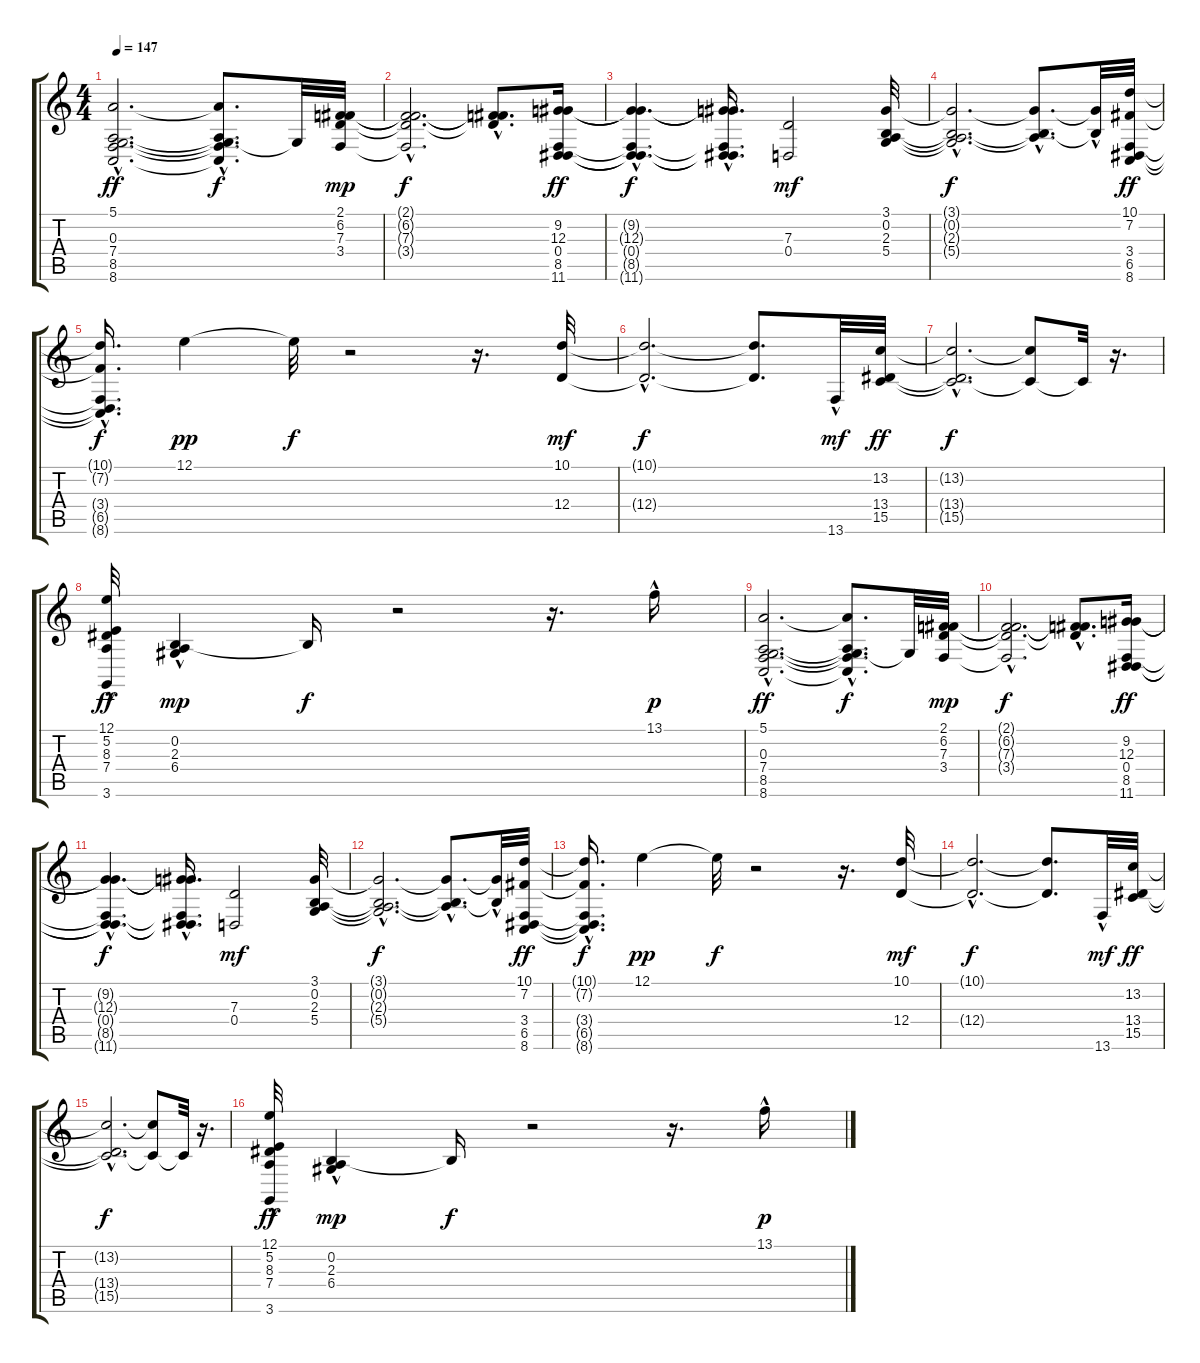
\track "" {instrument stringensemble2}
\staff {score tabs}
\tuning (E4 B3 G3 D3 A2 E2) {hide}
\ts (4 4)
\tempo 147
\clef g2
\ks c
(5.1{hac} 0.3{hac} 7.4{hac} 8.5{hac} 8.6{hac}).2{d dy ff} (5.1{hac t} 0.3{hac t} 7.4{hac t} 8.5{hac t} 8.6{hac t}).8{d dy f} 0.3{t}.32 (2.1 6.2 7.3 3.4).32{dy mp} |
(2.1{hac t} 6.2{hac t} 7.3{hac t} 3.4{t}).2{d dy f} (2.1{hac t} 6.2{hac t} 7.3{hac t}).8{d} (9.2 12.3 0.4 8.5 11.6).16{dy ff} |
(9.2{hac t} 12.3{hac t} 0.4{hac t} 8.5{hac t} 11.6{hac t}).4{d dy f} (9.2{t} 12.3{hac t} 0.4{t} 8.5{t} 11.6{t}).16{d} (7.3 0.4).2{dy mf} (3.1 0.2 2.3 5.4).32 |
(3.1{hac t} 0.2{hac t} 2.3{hac t} 5.4{hac t}).2{d dy f} (3.1{hac t} 0.2{hac t} 2.3{hac t}).8{d} (3.1{hac t} 0.2{hac t}).32 (10.1 7.2 3.4 6.5 8.6).32{dy ff} |
(10.1{t} 7.2{hac t} 3.4{t} 6.5{t} 8.6{hac t}).16{d dy f} 12.1.4{dy pp} 12.1{t}.32{dy f} r.2 r.16{d} (10.1 12.4).32{dy mf} |
(10.1{hac t} 12.4{hac t}).2{d dy f} (10.1{t} 12.4{t}).8{d} 13.6{hac}.32{dy mf} (13.2 13.4 15.5).32{dy ff} |
(13.2{hac t} 13.4{t} 15.5{hac t}).2{d dy f} (13.2{t} 15.5{t}).8 15.5{t}.32 r.16{d} |
(12.1 5.2{hac} 8.3{hac} 7.4 3.6).32{dy ff} (0.2 2.3{hac} 6.4).4{dy mp} 0.2{t}.16{dy f} r.2 r.16{d} 13.1{hac}.16{dy p} |
(5.1{hac} 0.3{hac} 7.4{hac} 8.5{hac} 8.6{hac}).2{d dy ff} (5.1{hac t} 0.3{hac t} 7.4{hac t} 8.5{hac t} 8.6{hac t}).8{d dy f} 0.3{t}.32 (2.1 6.2 7.3 3.4).32{dy mp} |
(2.1{hac t} 6.2{hac t} 7.3{hac t} 3.4{t}).2{d dy f} (2.1{hac t} 6.2{hac t} 7.3{hac t}).8{d} (9.2 12.3 0.4 8.5 11.6).16{dy ff} |
(9.2{hac t} 12.3{hac t} 0.4{hac t} 8.5{hac t} 11.6{hac t}).4{d dy f} (9.2{t} 12.3{hac t} 0.4{t} 8.5{t} 11.6{t}).16{d} (7.3 0.4).2{dy mf} (3.1 0.2 2.3 5.4).32 |
(3.1{hac t} 0.2{hac t} 2.3{hac t} 5.4{hac t}).2{d dy f} (3.1{hac t} 0.2{hac t} 2.3{hac t}).8{d} (3.1{hac t} 0.2{hac t}).32 (10.1 7.2 3.4 6.5 8.6).32{dy ff} |
(10.1{t} 7.2{hac t} 3.4{t} 6.5{t} 8.6{hac t}).16{d dy f} 12.1.4{dy pp} 12.1{t}.32{dy f} r.2 r.16{d} (10.1 12.4).32{dy mf} |
(10.1{hac t} 12.4{hac t}).2{d dy f} (10.1{t} 12.4{t}).8{d} 13.6{hac}.32{dy mf} (13.2 13.4 15.5).32{dy ff} |
(13.2{hac t} 13.4{t} 15.5{hac t}).2{d dy f} (13.2{t} 15.5{t}).8 15.5{t}.32 r.16{d} |
(12.1 5.2{hac} 8.3{hac} 7.4 3.6).32{dy ff} (0.2 2.3{hac} 6.4).4{dy mp} 0.2{t}.16{dy f} r.2 r.16{d} 13.1{hac}.16{dy p}
